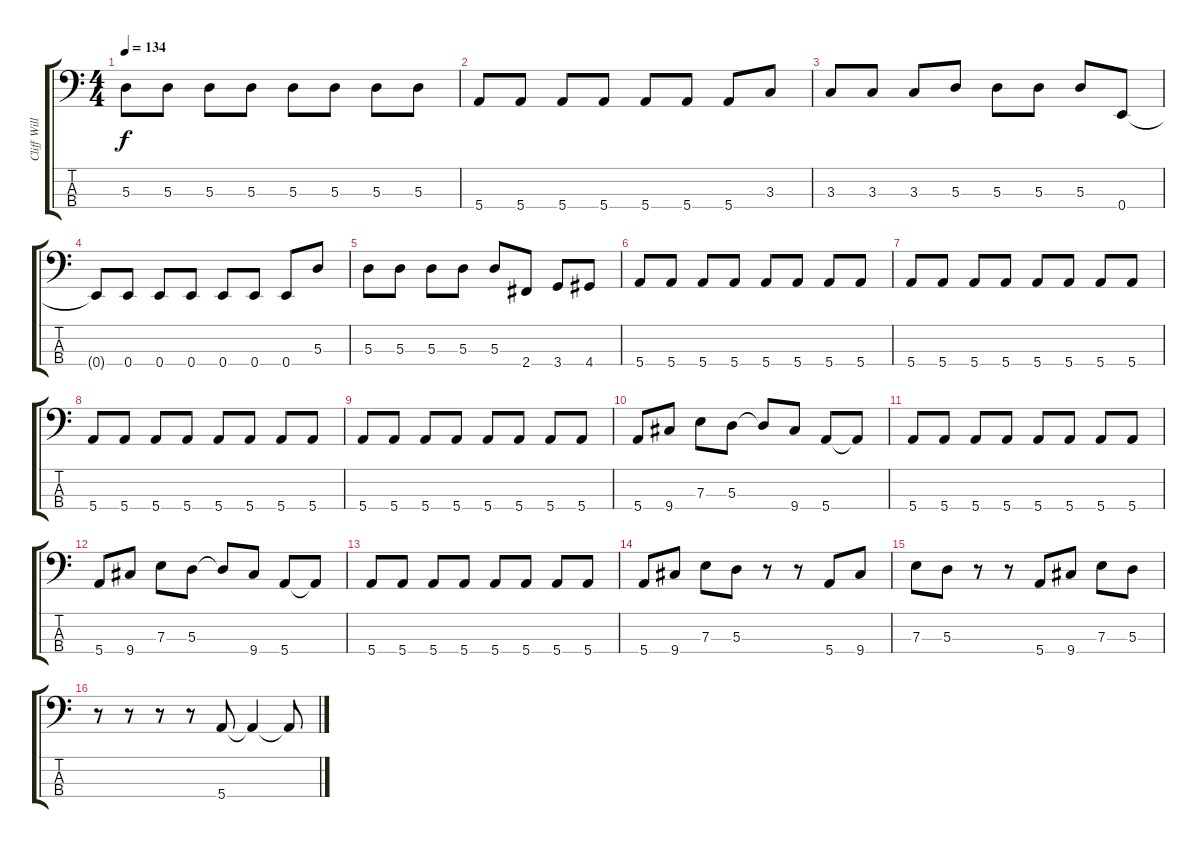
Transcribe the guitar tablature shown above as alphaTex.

\track ("Cliff Williams" "Cliff Will") {instrument electricbassfinger}
\staff {score tabs}
\tuning (G2 D2 A1 E1) {hide}
\ts (4 4)
\tempo 134
\clef f4
\ks c
5.3.8{dy f} 5.3.8 5.3.8 5.3.8 5.3.8 5.3.8 5.3.8 5.3.8 |
5.4.8 5.4.8 5.4.8 5.4.8 5.4.8 5.4.8 5.4.8 3.3.8 |
3.3.8 3.3.8 3.3.8 5.3.8 5.3.8 5.3.8 5.3.8 0.4.8 |
0.4{t}.8 0.4.8 0.4.8 0.4.8 0.4.8 0.4.8 0.4.8 5.3.8 |
5.3.8 5.3.8 5.3.8 5.3.8 5.3.8 2.4.8 3.4.8 4.4.8 |
5.4.8 5.4.8 5.4.8 5.4.8 5.4.8 5.4.8 5.4.8 5.4.8 |
5.4.8 5.4.8 5.4.8 5.4.8 5.4.8 5.4.8 5.4.8 5.4.8 |
5.4.8 5.4.8 5.4.8 5.4.8 5.4.8 5.4.8 5.4.8 5.4.8 |
5.4.8 5.4.8 5.4.8 5.4.8 5.4.8 5.4.8 5.4.8 5.4.8 |
5.4.8 9.4.8 7.3.8 5.3.8 5.3{t}.8 9.4.8 5.4.8 5.4{t}.8 |
5.4.8 5.4.8 5.4.8 5.4.8 5.4.8 5.4.8 5.4.8 5.4.8 |
5.4.8 9.4.8 7.3.8 5.3.8 5.3{t}.8 9.4.8 5.4.8 5.4{t}.8 |
5.4.8 5.4.8 5.4.8 5.4.8 5.4.8 5.4.8 5.4.8 5.4.8 |
5.4.8 9.4.8 7.3.8 5.3.8 r.8 r.8 5.4.8 9.4.8 |
7.3.8 5.3.8 r.8 r.8 5.4.8 9.4.8 7.3.8 5.3.8 |
r.8 r.8 r.8 r.8 5.4.8 5.4{t}.4 5.4{t}.8
